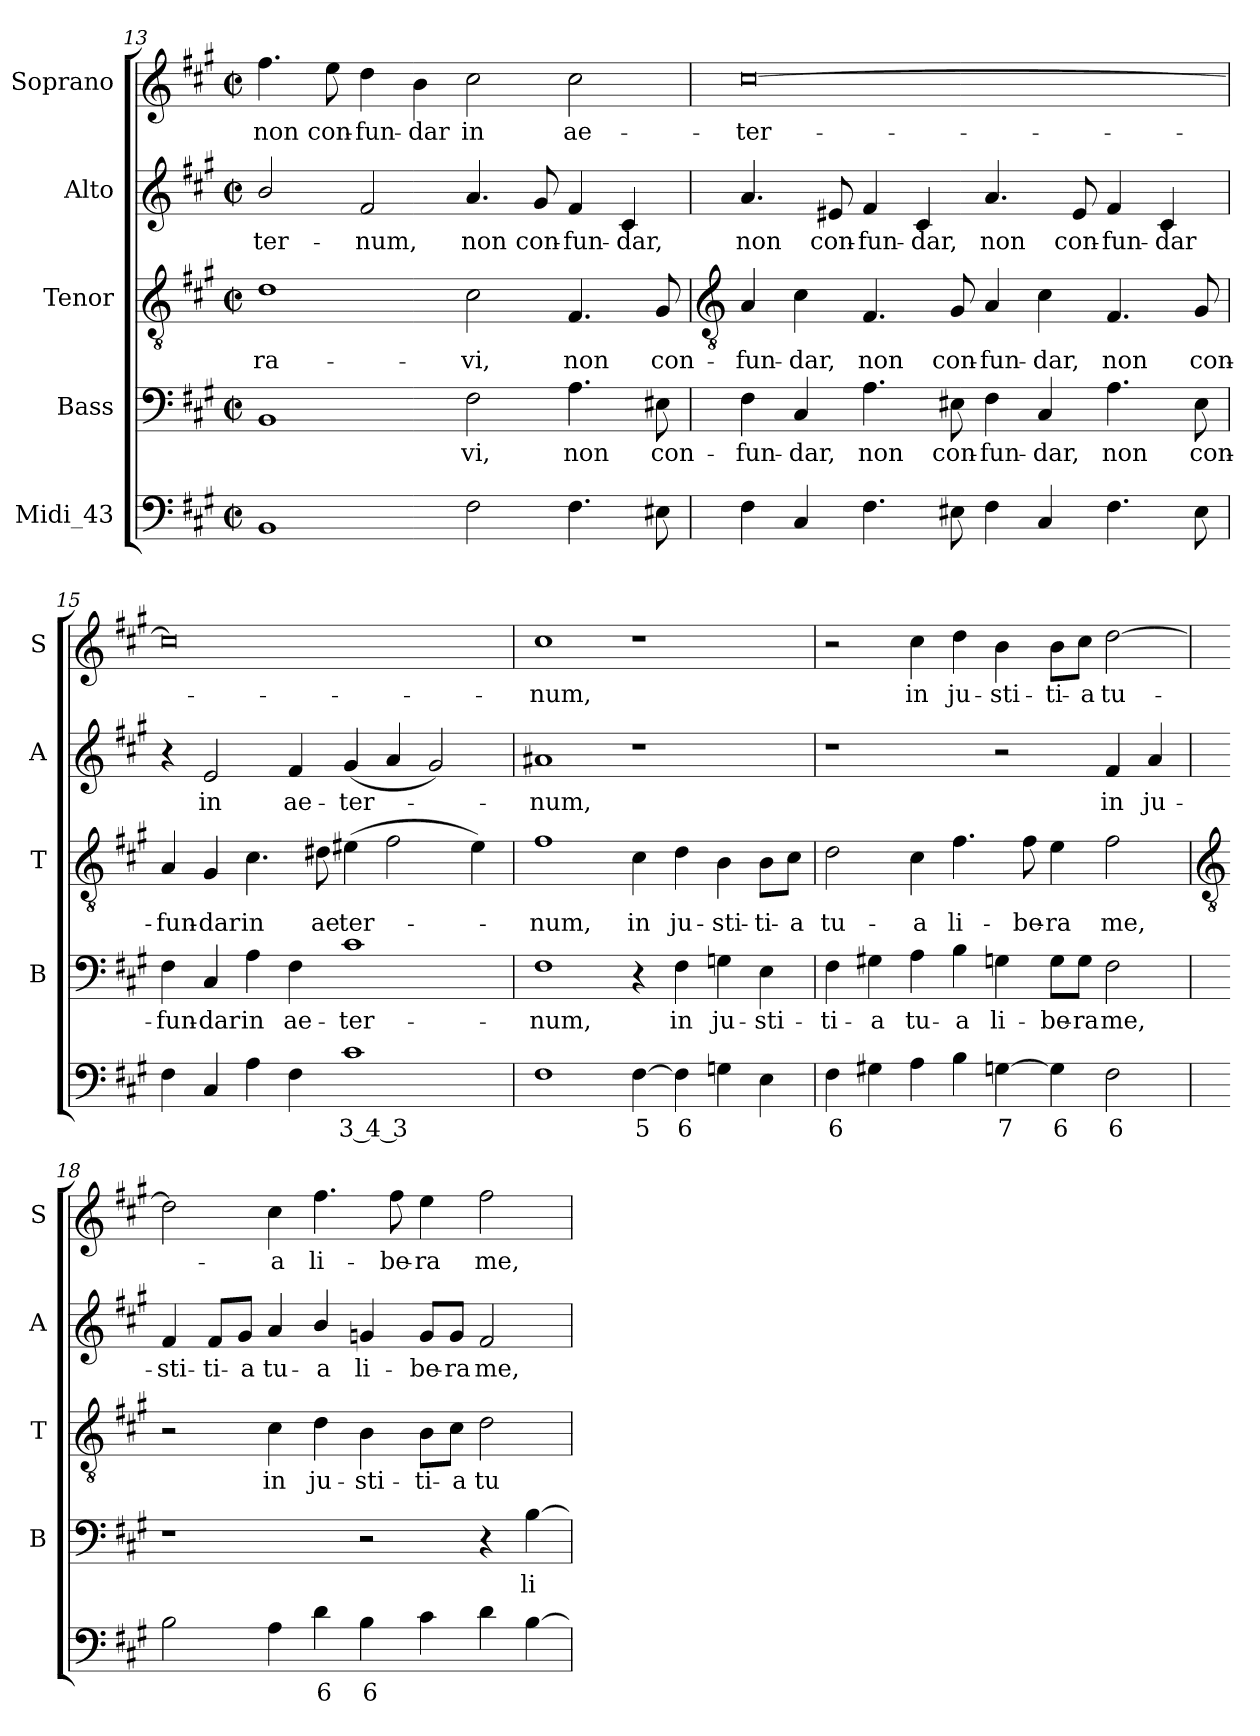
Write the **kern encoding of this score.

**kern	**text	**kern	**text	**kern	**text	**kern	**text	**kern	**text
*part5	*part5	*part4	*part4	*part3	*part3	*part2	*part2	*part1	*part1
*staff5	*staff5	*staff4	*staff4	*staff3	*staff3	*staff2	*staff2	*staff1	*staff1
*I"Midi_43	*	*I"Bass	*	*I"Tenor	*	*I"Alto	*	*I"Soprano	*
*	*	*I'B	*	*I'T	*	*I'A	*	*I'S	*
*clefF4	*	*clefF4	*	*clefGv2	*	*clefG2	*	*clefG2	*
*k[f#c#g#]	*	*k[f#c#g#]	*	*k[f#c#g#]	*	*k[f#c#g#]	*	*k[f#c#g#]	*
*A:	*	*A:	*	*A:	*	*A:	*	*A:	*
*M4/2	*	*M4/2	*	*M4/2	*	*M4/2	*	*M4/2	*
*met(c|)	*	*met(c|)	*	*met(c|)	*	*met(c|)	*	*met(c|)	*
=13	=13	=13	=13	=13	=13	=13	=13	=13	=13
!	!	!	!	!	!LO:LY:b	!	!LO:LY:b	!	!LO:LY:b
1BB	.	1BB	.	1d	-ra-	2b/	-ter-	4.ff#	non
!	!	!	!	!	!	!	!	!	!LO:LY:b
.	.	.	.	.	.	.	.	8ee	con-
!	!	!	!	!	!	!	!LO:LY:b	!	!LO:LY:b
.	.	.	.	.	.	2f#	-num,	4dd	-fun-
!	!	!	!	!	!	!	!	!	!LO:LY:b
.	.	.	.	.	.	.	.	4b	-dar
!	!	!	!LO:LY:b	!	!LO:LY:b	!	!LO:LY:b	!	!LO:LY:b
2F#	.	2F#	vi,	2c#\	-vi,	4.a	non	2cc#\	in
!	!	!	!	!	!	!	!LO:LY:b	!	!
.	.	.	.	.	.	8g#	con-	.	.
!	!	!	!LO:LY:b	!	!LO:LY:b	!	!LO:LY:b	!	!LO:LY:b
4.F#	.	4.A	non	4.F#	non	4f#	-fun-	2cc#\	ae-
!	!	!	!	!	!	!	!LO:LY:b	!	!
.	.	.	.	.	.	4c#	-dar,	.	.
!	!	!	!LO:LY:b	!	!LO:LY:b	!	!	!	!
8E#X	.	8E#X	con-	8G#	con-	.	.	.	.
!!LO:LB:g=z
=14	=14	=14	=14	=14	=14	=14	=14	=14	=14
*	*	*	*	*clefGv2	*	*	*	*	*
!	!	!	!LO:LY:b	!	!LO:LY:b	!	!LO:LY:b	!	!LO:LY:b
4F#	.	4F#	-fun-	4A	-fun-	4.a	non	[0cc#	-ter-
!	!	!	!LO:LY:b	!	!LO:LY:b	!	!	!	!
4C#	.	4C#	-dar,	4c#\	-dar,	.	.	.	.
!	!	!	!	!	!	!	!LO:LY:b	!	!
.	.	.	.	.	.	8e#X	con-	.	.
!	!	!	!LO:LY:b	!	!LO:LY:b	!	!LO:LY:b	!	!
4.F#	.	4.A	non	4.F#	non	4f#	-fun-	.	.
!	!	!	!	!	!	!	!LO:LY:b	!	!
.	.	.	.	.	.	4c#	-dar,	.	.
!	!	!	!LO:LY:b	!	!LO:LY:b	!	!	!	!
8E#X	.	8E#X	con-	8G#	con-	.	.	.	.
!	!	!	!LO:LY:b	!	!LO:LY:b	!	!LO:LY:b	!	!
4F#	.	4F#	-fun-	4A	-fun-	4.a	non	.	.
!	!	!	!LO:LY:b	!	!LO:LY:b	!	!	!	!
4C#	.	4C#	-dar,	4c#\	-dar,	.	.	.	.
!	!	!	!	!	!	!	!LO:LY:b	!	!
.	.	.	.	.	.	8e#	con-	.	.
!	!	!	!LO:LY:b	!	!LO:LY:b	!	!LO:LY:b	!	!
4.F#	.	4.A	non	4.F#	non	4f#	-fun-	.	.
!	!	!	!	!	!	!	!LO:LY:b	!	!
.	.	.	.	.	.	4c#	-dar	.	.
!	!	!	!LO:LY:b	!	!LO:LY:b	!	!	!	!
8E#	.	8E#	con-	8G#	con-	.	.	.	.
=15	=15	=15	=15	=15	=15	=15	=15	=15	=15
!	!	!	!LO:LY:b	!	!LO:LY:b	!	!	!	!
4F#	.	4F#	-fun-	4A	-fun-	4r	.	0cc#]	.
!	!	!	!LO:LY:b	!	!LO:LY:b	!	!LO:LY:b	!	!
4C#	.	4C#	-dar	4G#	-dar	2e	in	.	.
!	!	!	!LO:LY:b	!	!LO:LY:b	!	!	!	!
4A	.	4A	in	4.c#	in	.	.	.	.
!	!	!	!LO:LY:b	!	!	!	!LO:LY:b	!	!
4F#	.	4F#	ae-	.	.	4f#	ae-	.	.
!	!	!	!	!	!LO:LY:b	!	!	!	!
.	.	.	.	8d#X	ae	.	.	.	.
!	!LO:LY:b	!	!LO:LY:b	!	!LO:LY:b	!	!LO:LY:b	!	!
1c#	3 4 3	1c#	-ter-	(>4e#X	ter-	(<4g#	-ter-	.	.
.	.	.	.	2f#	.	4a	.	.	.
.	.	.	.	.	.	2g#)	.	.	.
.	.	.	.	4e#)	.	.	.	.	.
=16	=16	=16	=16	=16	=16	=16	=16	=16	=16
!	!	!	!LO:LY:b	!	!LO:LY:b	!	!LO:LY:b	!	!LO:LY:b
1F#	.	1F#	-num,	1f#	num,	1a#X	num,	1cc#	num,
!	!LO:LY:b	!	!	!	!LO:LY:b	!	!	!	!
[4F#	5	4r	.	4c#	in	1r	.	1r	.
!	!LO:LY:b	!	!LO:LY:b	!	!LO:LY:b	!	!	!	!
4F#]	6	4F#	in	4d	ju-	.	.	.	.
!	!	!	!LO:LY:b	!	!LO:LY:b	!	!	!	!
4Gn	.	4Gn	ju-	4B	-sti-	.	.	.	.
!	!	!	!LO:LY:b	!	!LO:LY:b	!	!	!	!
4E	.	4E	-sti-	8B\L	-ti-	.	.	.	.
!	!	!	!	!	!LO:LY:b	!	!	!	!
.	.	.	.	8c#\J	-a	.	.	.	.
=17	=17	=17	=17	=17	=17	=17	=17	=17	=17
!	!LO:LY:b	!	!LO:LY:b	!	!LO:LY:b	!	!	!	!
4F#	6	4F#	-ti-	2d	tu-	1r	.	2r	.
!	!	!	!LO:LY:b	!	!	!	!	!	!
4G#X	.	4G#X	-a	.	.	.	.	.	.
!	!	!	!LO:LY:b	!	!LO:LY:b	!	!	!	!LO:LY:b
4A	.	4A	tu-	4c#	-a	.	.	4cc#	in
!	!	!	!LO:LY:b	!	!LO:LY:b	!	!	!	!LO:LY:b
4B	.	4B	-a	4.f#	li-	.	.	4dd	ju-
!	!LO:LY:b	!	!LO:LY:b	!	!	!	!	!	!LO:LY:b
[4Gn	7	4Gn	li-	.	.	2r	.	4b	-sti-
!	!	!	!	!	!LO:LY:b	!	!	!	!
.	.	.	.	8f#	-be-	.	.	.	.
!	!LO:LY:b	!	!LO:LY:b	!	!LO:LY:b	!	!	!	!LO:LY:b
4G]	6	8G\L	-be-	4e	-ra	.	.	8b\L	-ti-
!	!	!	!LO:LY:b	!	!	!	!	!	!LO:LY:b
.	.	8G\J	-ra	.	.	.	.	8cc#\J	-a
!	!LO:LY:b	!	!LO:LY:b	!	!LO:LY:b	!	!LO:LY:b	!	!LO:LY:b
2F#	6	2F#	me,	2f#	me,	4f#	in	[2dd	tu-
!	!	!	!	!	!	!	!LO:LY:b	!	!
.	.	.	.	.	.	4a	ju-	.	.
!!LO:LB:g=z
=18	=18	=18	=18	=18	=18	=18	=18	=18	=18
*	*	*	*	*clefGv2	*	*	*	*	*
!	!	!	!	!	!	!	!LO:LY:b	!	!
2B	.	1r	.	2r	.	4f#	-sti-	2dd]	.
!	!	!	!	!	!	!	!LO:LY:b	!	!
.	.	.	.	.	.	8f#/L	-ti-	.	.
!	!	!	!	!	!	!	!LO:LY:b	!	!
.	.	.	.	.	.	8g#/J	-a	.	.
!	!	!	!	!	!LO:LY:b	!	!LO:LY:b	!	!LO:LY:b
4A	.	.	.	4c#	in	4a	tu-	4cc#	a
!	!LO:LY:b	!	!	!	!LO:LY:b	!	!LO:LY:b	!	!LO:LY:b
4d	6	.	.	4d	ju-	4b/	-a	4.ff#	li-
!	!LO:LY:b	!	!	!	!LO:LY:b	!	!LO:LY:b	!	!
4B	6	2r	.	4B	-sti-	4gn	li-	.	.
!	!	!	!	!	!	!	!	!	!LO:LY:b
.	.	.	.	.	.	.	.	8ff#	-be-
!	!	!	!	!	!LO:LY:b	!	!LO:LY:b	!	!LO:LY:b
4c#	.	.	.	8B\L	-ti-	8g/L	-be-	4ee	-ra
!	!	!	!	!	!LO:LY:b	!	!LO:LY:b	!	!
.	.	.	.	8c#\J	-a	8g/J	-ra	.	.
!	!	!	!	!	!LO:LY:b	!	!LO:LY:b	!	!LO:LY:b
4d	.	4r	.	2d	tu-	2f#	me,	2ff#	me,
!	!	!	!LO:LY:b	!	!	!	!	!	!
[4B	.	[4B	li-	.	.	.	.	.	.
=	=	=	=	=	=	=	=	=	=
*-	*-	*-	*-	*-	*-	*-	*-	*-	*-
